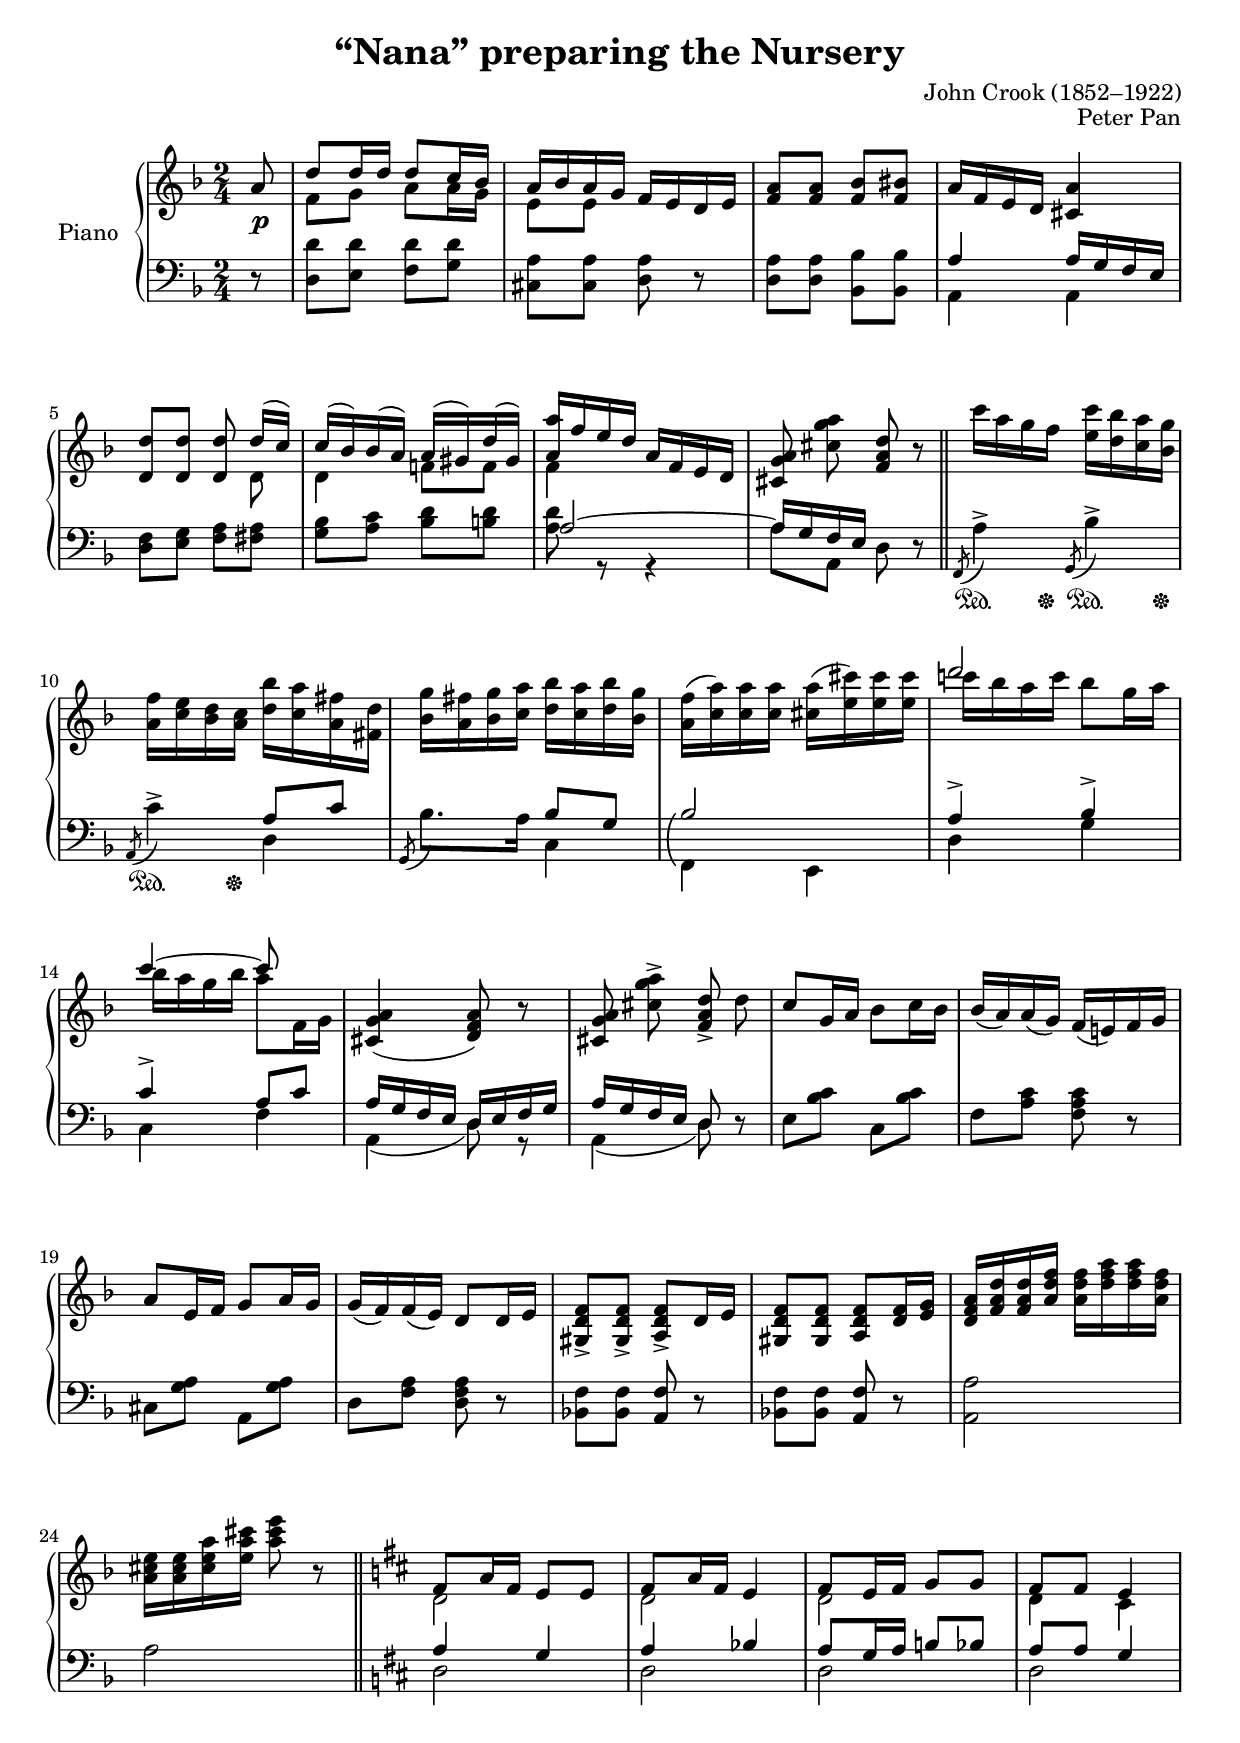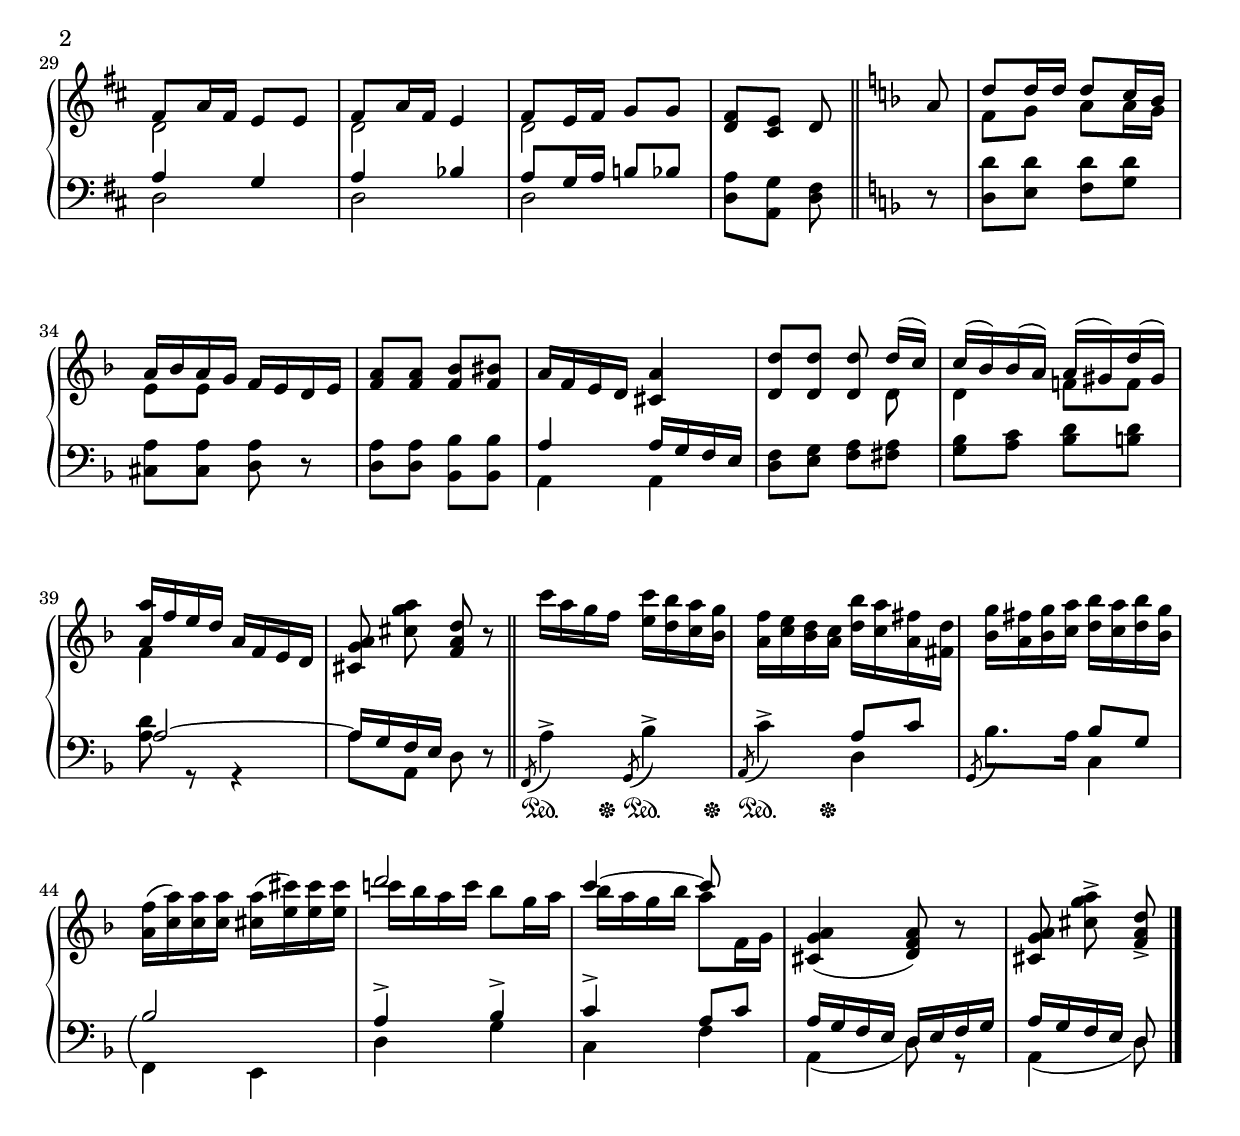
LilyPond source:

\version "2.19.49"
\language "english"
\include "Peter_Pan.ily"

\header {
  title = "“Nana” preparing the Nursery"
% style = "Incidental"
}

global = {
  \time 2/4
}

dynamicsZeroToEight = {
	\tag #'first-time-only { <>\p }
	s8	|
	s2*8	|

  \bar "||"
}

pedalZeroToEight = \removeWithTag #'first-time-only \dynamicsZeroToEight

upperZeroToEight = \relative c'' {
  \key d \minor

							a8		|

  <<
    {
	d8		d16	d	d8		c16	bf	|%=
	a16	bf	a	g	%…
    }
    \\
    {
	f8		g		a		a16	g	|%=
	e8		e		%…
    }
  >>					f16	e	d	e	||
	<f a>8		q		<f bf>		<f bs>		|
	a16	f	e	d	<cs a'>4			|

	<d d'>8		q		q		%…
  <<
    {
							d'16(	c)	|%=
	c(	bf)	bf(	a)	a(	gs)	d'(	gs,)	|%=
	<a a'>	f'	e	d	%…
    } \\ {
							d,8		|%=
	d4				f!8		f		|%=
	\crossStaff{f8} s8		%…
    }
  >>
					a16	f	e	d	|||
  \autoBeamOff
	<cs g' a>8	<cs' g' a>	<f, a d>	r		|
  \autoBeamOn
}

lowerZeroToEight = \relative c {
  \key d \minor
							r8		|

	<d d'>		<e d'>		<f d'>		<g d'>		|
	<cs, a'>	q		<d a'>		r		|

	<d a'>		q		<bf bf'>	q		|
  <<
    {
	a'4				a16	g	f	e	|%=
    }
    \\
    {
	a,4				a				|%=
    }
  >>									|

	<d f>8		<e g>		<f a>		<fs a>		|
	<g bf>		<a c>		<bf d>		<b d>		|
  <<
    {
	a2~								|%=
	a16	g	f	e	%…
    }
    \\
    {
	<a d>8		r8		r4				|%=
	a8		a,		%…
    }
  >>
					d8		r8		||
}

dynamicsNineToSixteen = {
	\grace s8
	s2*4	|

	s2*3	|
	s8*3			%…
}

pedalNineToSixteen = {
	\grace s8
  \repeat unfold 3 {
	s16\sustainOn	s8	s16\sustainOff	%…
  }
						s4		||
	s2*2	|

	s2*3	|
	s8*3			%…
}

upperNineToSixteen = \relative c''' {
	\grace s8
	c16	a	g	f	<e c'>	<d bf'>	<c a'>	<bf g'>	|
	<a f'>	<c e>	<bf d>	<a c>	<d bf'>	<c a'>	<a fs'>	<fs d'>	|
	<bf g'>	<a fs'>	<bf g'>	<c a'>	<d bf'>	<c a'>	<d bf'>	<bf g'>	|
	<a f'>(	<c a'>) q	q	<cs a'>(<e cs'>)q	q	|

  <<
    {
	d'2								|%=
	c4~				c8		%…
    }
    \\
    {
	c!16	bf	a	c	bf8		g16	a	|%=
	bf16	a	g	bf	a8		f,16	g	|%=
    }
  >>									||
	<cs, g' a>4(			<d f a>8)	r		|
  \autoBeamOff
	<cs g' a>8	<cs' g' a>->	<f, a d>->	%…
  \autoBeamOn
}

lowerNineToSixteen = \relative c {
	\acciaccatura f,8 a'4->		\acciaccatura g,8 bf'4->	|
	\acciaccatura a,8 c'4->		%…
  <<
    {
					a8		c		%
    }
    \\
    {
					d,4				%
    }
  >>								|
	\acciaccatura g,8 bf'8. a16	%…
  <<
    {
					bf8		g		|%=
    } \\ {
					c,4				|%=
    }
  >>								|
  \once \override PianoStaff.Arpeggio.stencil = #ly:arpeggio::brew-chord-slur
  \once \override PianoStaff.Arpeggio.X-extent = #ly:grob::stencil-width
  % \arpeggioParenthesis
  <<
    {
	bf'2\arpeggio							|%=
    }
    \\
    {
	f,4\arpeggio			e				|%=
    }
  >>								|
  % \arpeggioNormal

  <<
    {
	a'4->				bf->				|
	c->				a8		c		|
	a16	g	f	e	d	e	f	g	|
	a	g	f	e	d8		%…
    } \\ {
	d4				g				|
	c,				f				|
	a,(				d8)		r		|
	a4(				d8)		%…
    }
  >>
}

dynamicsSixteenToTwentyFour = {
	s8	|
	s2*8	|
}

pedalSixteenToTwentyFour = \dynamicsSixteenToTwentyFour

upperSixteenToTwentyFour = \relative c'' {
							d8		|

	c		g16	a	bf8		c16	bf	|
	bf(	a)	a(	g)	f(	e!)	f	g	|
	a8		e16	f	g8		a16	g	|
	g(	f)	f(	e)	d8		d16	e	|

	<gs, d' f>8->	q->		<a d f>->	d16	e	|
	<gs, d' f>8	q		<a d f>		<d f>16	<e g>	|
	<d f a>	<f a d> q	<a d f> q	<d f a> q	<a d f>	|
	<a cs e>q	<cs e a><e a cs><a cs e>8	r	|
}

lowerSixteenToTwentyFour = \relative c {
							r8		|

	e		<bf' c>		c,		q		|
	f		<a c>		<f a c>		r		|
	cs		<g' a>		a,		q		|
	d		<f a>		<d f a>		r		|

	<bf! f'>	q		<a f'>		r		|
	<bf! f'>	q		<a f'>		r		|
	<a a'>2								|
	a'								|
}

dynamicsNineToTwentyFour = {
  \dynamicsNineToSixteen
  \dynamicsSixteenToTwentyFour

  \bar "||"
}

pedalNineToTwentyFour = {
  \pedalNineToSixteen
  \pedalSixteenToTwentyFour
}

upperNineToTwentyFour = {
  \upperNineToSixteen
  \upperSixteenToTwentyFour
}

lowerNineToTwentyFour = {
  \lowerNineToSixteen
  \lowerSixteenToTwentyFour
}

dynamicsTwentyFiveToThirtyTwo = {
	s2*7	|
	s8*3			%…

  \bar "||"
}

pedalTwentyFiveToThirtyTwo = \dynamicsTwentyFiveToThirtyTwo

upperTwentyFiveToThirtyTwo = \relative c'' {
  \key d \major
  <<
    {
	fs,8		a16	fs	e8		e		|
	fs		a16	fs	e4				|
	fs8		e16	fs	g8		g		|
	fs		fs		e4				|

	fs8		a16	fs	e8		e		|
	fs		a16	fs	e4				|
	fs8		e16	fs	g8		g		|
    }
    \\
    {
	d2								|
	d								|
	d								|
	d4				cs				|

	d2								|
	d								|
	d								|
    }
  >>
	<d fs>8		<cs e>		d		%…
}

lowerTwentyFiveToThirtyTwo = \relative c {
  \key d \major
  <<
    {
	a'4				g				|
	a				bf				|
	a8		g16	a	b!8		bf		|
	a		a		g4				|

	a4				g				|
	a				bf				|
	a8		g16	a	b!8		bf		|
    }
    \\
    {
	d,2								|
	d								|
	d								|
	d								|

	d								|
	d								|
	d								|
    }
  >>
	<d a'>8		<a g'>		<d fs>		%…
}

dynamics = {
  \dynamicsZeroToEight

  \dynamicsNineToTwentyFour

  \dynamicsTwentyFiveToThirtyTwo

  \removeWithTag #'first-time-only \dynamicsZeroToEight

  \dynamicsNineToSixteen

  \bar "|."
}

pedal = {
  \pedalZeroToEight

  \pedalNineToTwentyFour

  \pedalTwentyFiveToThirtyTwo

  \pedalZeroToEight

  \pedalNineToSixteen
}

upper = {
  \clef treble
  \global

  \partial 8
  \upperZeroToEight

  \upperNineToTwentyFour

  \upperTwentyFiveToThirtyTwo

  \upperZeroToEight

  \upperNineToSixteen
}

lower = {
  \clef bass
  \global

  \partial 8
  \lowerZeroToEight

  \lowerNineToTwentyFour

  \lowerTwentyFiveToThirtyTwo

  \lowerZeroToEight

  \lowerNineToSixteen
}

\score {
  \new PianoStaff
  \with {
    instrumentName = #"Piano"
    connectArpeggios = ##t
  }
  <<
    \new Staff = "upper" \upper
    \new Dynamics = "dynamics" \dynamics
    \new Staff = "lower" \lower
    \new Dynamics = "pedal" \pedal
  >>
  \layout {
    \context {
\PianoStaff
\accepts Dynamics
    }
  }
}

\score {
  \new PianoStaff
  \with {
    midiInstrument = #"acoustic grand"
  }
  <<
    \new Staff = "upper" <<
\upper
\dynamics
\pedal
    >>
    \new Staff = "lower" <<
\lower
\dynamics
\pedal
    >>
  >>
  \midi {
    \context {
\PianoStaff
\accepts Dynamics
    }
  }
}
